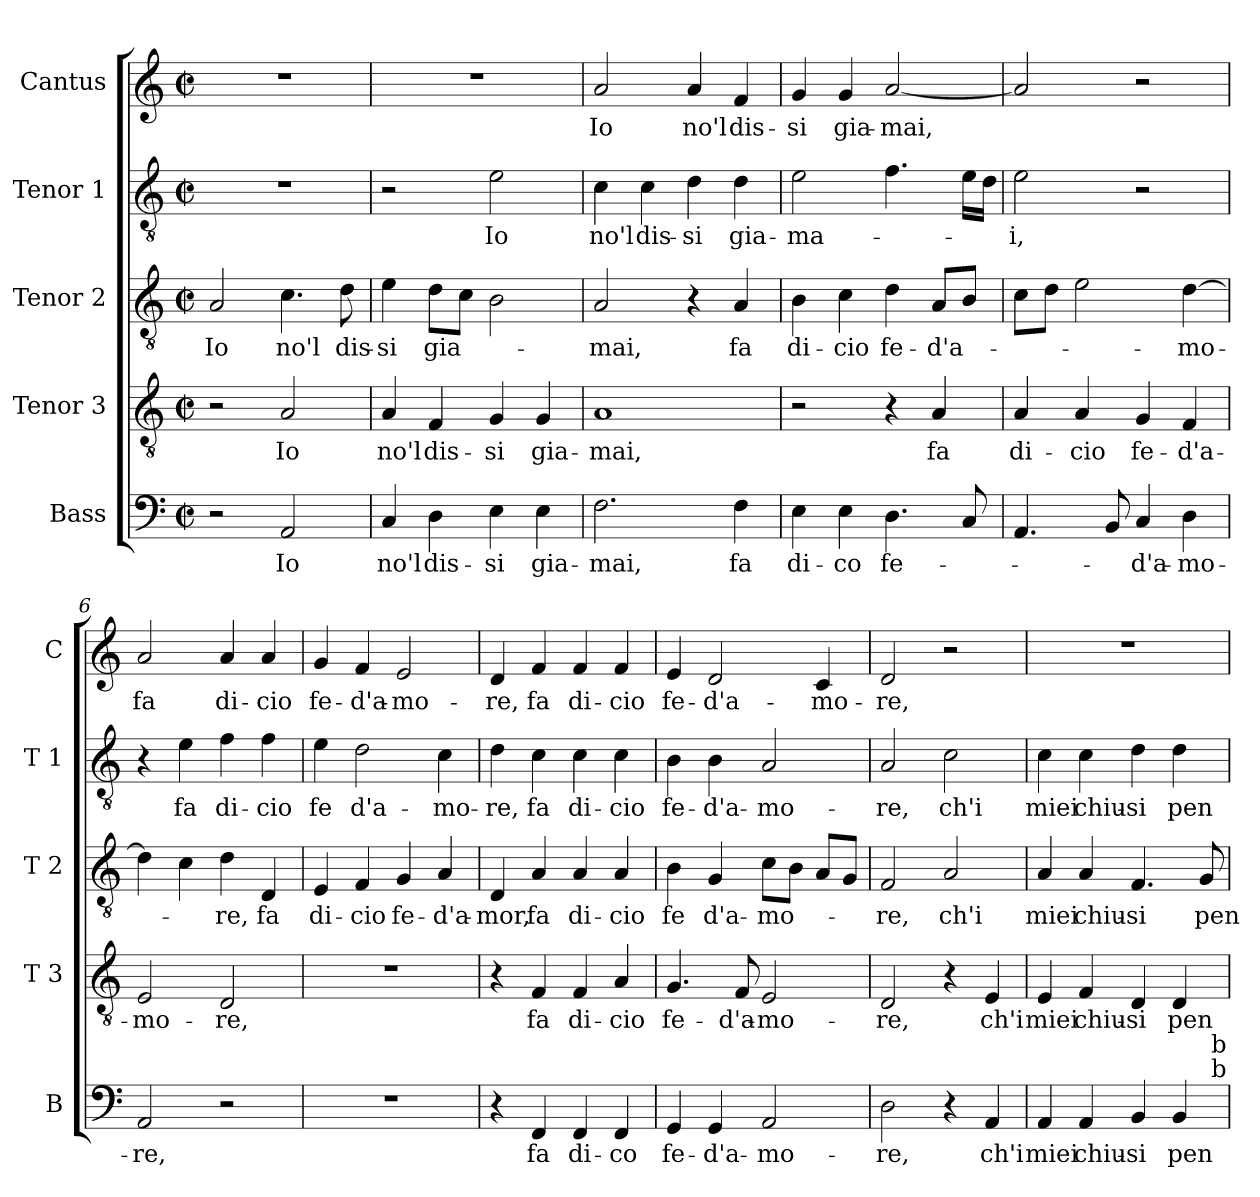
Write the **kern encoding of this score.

**kern	**text	**kern	**text	**kern	**text	**kern	**text	**kern	**text
*part5	*part5	*part4	*part4	*part3	*part3	*part2	*part2	*part1	*part1
*staff5	*staff5	*staff4	*staff4	*staff3	*staff3	*staff2	*staff2	*staff1	*staff1
*I"Bass	*	*I"Tenor 3	*	*I"Tenor 2	*	*I"Tenor 1	*	*I"Cantus	*
*I'B	*	*I'T 3	*	*I'T 2	*	*I'T 1	*	*I'C	*
*clefF4	*	*clefGv2	*	*clefGv2	*	*clefGv2	*	*clefG2	*
*k[]	*	*k[]	*	*k[]	*	*k[]	*	*k[]	*
*C:	*	*C:	*	*C:	*	*C:	*	*C:	*
*M2/2	*	*M2/2	*	*M2/2	*	*M2/2	*	*M2/2	*
*met(c|)	*	*met(c|)	*	*met(c|)	*	*met(c|)	*	*met(c|)	*
=1	=1	=1	=1	=1	=1	=1	=1	=1	=1
2r	.	2r	.	2A/	Io	1r	.	1r	.
2AA/	Io	2A/	Io	4.c\	no'l	.	.	.	.
.	.	.	.	8d\	dis-	.	.	.	.
=2	=2	=2	=2	=2	=2	=2	=2	=2	=2
4C/	no'l	4A/	no'l	4e\	-si	2r	.	1r	.
4D\	dis-	4F/	dis-	8d\L	gia-	.	.	.	.
.	.	.	.	8c\J	.	.	.	.	.
4E\	-si	4G/	-si	2B\	.	2e\	Io	.	.
4E\	gia-	4G/	gia-	.	.	.	.	.	.
=3	=3	=3	=3	=3	=3	=3	=3	=3	=3
2.F\	-mai,	1A	-mai,	2A/	-mai,	4c\	no'l	2a/	Io
.	.	.	.	.	.	4c\	dis-	.	.
.	.	.	.	4r	.	4d\	-si	4a/	no'l
4F\	fa	.	.	4A/	fa	4d\	gia-	4f/	dis-
=4	=4	=4	=4	=4	=4	=4	=4	=4	=4
4E\	di-	2r	.	4B\	di-	2e\	-ma-	4g/	-si
4E\	-co	.	.	4c\	-cio	.	.	4g/	gia-
4.D\	fe-	4r	.	4d\	fe-	4.f\	.	[2a/	-mai,
.	.	4A/	fa	8A/L	-d'a-	.	.	.	.
8C/	.	.	.	8B/J	.	16e\LL	.	.	.
.	.	.	.	.	.	16d\JJ	.	.	.
=5	=5	=5	=5	=5	=5	=5	=5	=5	=5
4.AA/	.	4A/	di-	8c\L	.	2e\	-i,	2a/]	.
.	.	.	.	8d\J	.	.	.	.	.
.	.	4A/	-cio	2e\	.	.	.	.	.
8BB/	.	.	.	.	.	.	.	.	.
4C/	-d'a-	4G/	fe-	.	.	2r	.	2r	.
4D\	-mo-	4F/	-d'a-	[4d\	-mo-	.	.	.	.
!!LO:LB:g=z
=6	=6	=6	=6	=6	=6	=6	=6	=6	=6
2AA/	-re,	2E/	-mo-	4d\]	.	4r	.	2a/	fa
.	.	.	.	4c\	.	4e\	fa	.	.
2r	.	2D/	-re,	4d\	-re,	4f\	di-	4a/	di-
.	.	.	.	4D/	fa	4f\	-cio	4a/	-cio
=7	=7	=7	=7	=7	=7	=7	=7	=7	=7
1r	.	1r	.	4E/	di-	4e\	fe	4g/	fe-
.	.	.	.	4F/	-cio	2d\	d'a-	4f/	-d'a-
.	.	.	.	4G/	fe-	.	.	2e/	-mo-
.	.	.	.	4A/	-d'a-	4c\	-mo-	.	.
=8	=8	=8	=8	=8	=8	=8	=8	=8	=8
4r	.	4r	.	4D/	-mor,	4d\	-re,	4d/	-re,
4FF/	fa	4F/	fa	4A/	fa	4c\	fa	4f/	fa
4FF/	di-	4F/	di-	4A/	di-	4c\	di-	4f/	di-
4FF/	-co	4A/	-cio	4A/	-cio	4c\	-cio	4f/	-cio
=9	=9	=9	=9	=9	=9	=9	=9	=9	=9
4GG/	fe-	4.G/	fe-	4B\	fe	4B\	fe-	4e/	fe-
4GG/	-d'a-	.	.	4G/	d'a-	4B\	-d'a-	2d/	-d'a-
.	.	8F/	-d'a-	.	.	.	.	.	.
2AA/	-mo-	2E/	-mo-	8c\L	-mo-	2A/	-mo-	.	.
.	.	.	.	8B\J	.	.	.	.	.
.	.	.	.	8A/L	.	.	.	4c/	-mo-
.	.	.	.	8G/J	.	.	.	.	.
=10	=10	=10	=10	=10	=10	=10	=10	=10	=10
2D\	-re,	2D/	-re,	2F/	-re,	2A/	-re,	2d/	-re,
4r	.	4r	.	2A/	ch'i	2c\	ch'i	2r	.
4AA/	ch'i	4E/	ch'i	.	.	.	.	.	.
=11	=11	=11	=11	=11	=11	=11	=11	=11	=11
4AA/	miei	4E/	miei	4A/	miei	4c\	miei	1r	.
4AA/	chiu-	4F/	chiu-	4A/	chiu-	4c\	chiu-	.	.
4BB/	-si	4D/	-si	4.F/	-si	4d\	-si	.	.
4BB/	pen-	4D/	pen-	.	.	4d\	pen-	.	.
.	.	.	.	8G/	pen-	.	.	.	.
!LO:TX:a:t=b	!	!	!	!	!	!	!	!	!
!LO:TX:a:t=b	!	!	!	!	!	!	!	!	!
=	=	=	=	=	=	=	=	=	=
*-	*-	*-	*-	*-	*-	*-	*-	*-	*-
